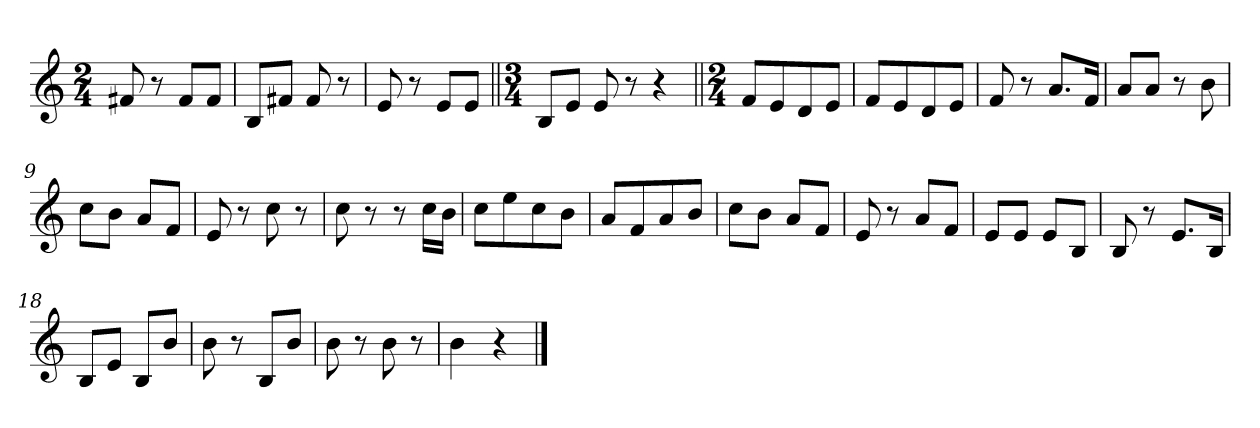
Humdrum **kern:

**kern
*part1
*staff1
*clefG2
*k[]
*C:
*M2/4
=1
8f#X
8r
8f#L
8f#J
=2
8BL
8f#XJ
8f#
8r
=3
8e
8r
8eL
8eJ
=4||
*M3/4
8BL
8eJ
8e
8r
4r
=5||
*M2/4
8fL
8e
8d
8eJ
=6
8fL
8e
8d
8eJ
=7
8f
8r
8.aL
16fJk
=8
8aL
8aJ
8r
8b
=9
8ccL
8bJ
8aL
8fJ
=10
8e
8r
8cc
8r
=11
8cc
8r
8r
16ccLL
16bJJ
=12
8ccL
8ee
8cc
8bJ
=13
8aL
8f
8a
8bJ
=14
8ccL
8bJ
8aL
8fJ
=15
8e
8r
8aL
8fJ
=16
8eL
8eJ
8eL
8BJ
=17
8B
8r
8.eL
16BJk
=18
8BL
8eJ
8BL
8bJ
=19
8b
8r
8BL
8bJ
=20
8b
8r
8b
8r
=21
4b
4r
==
*-
